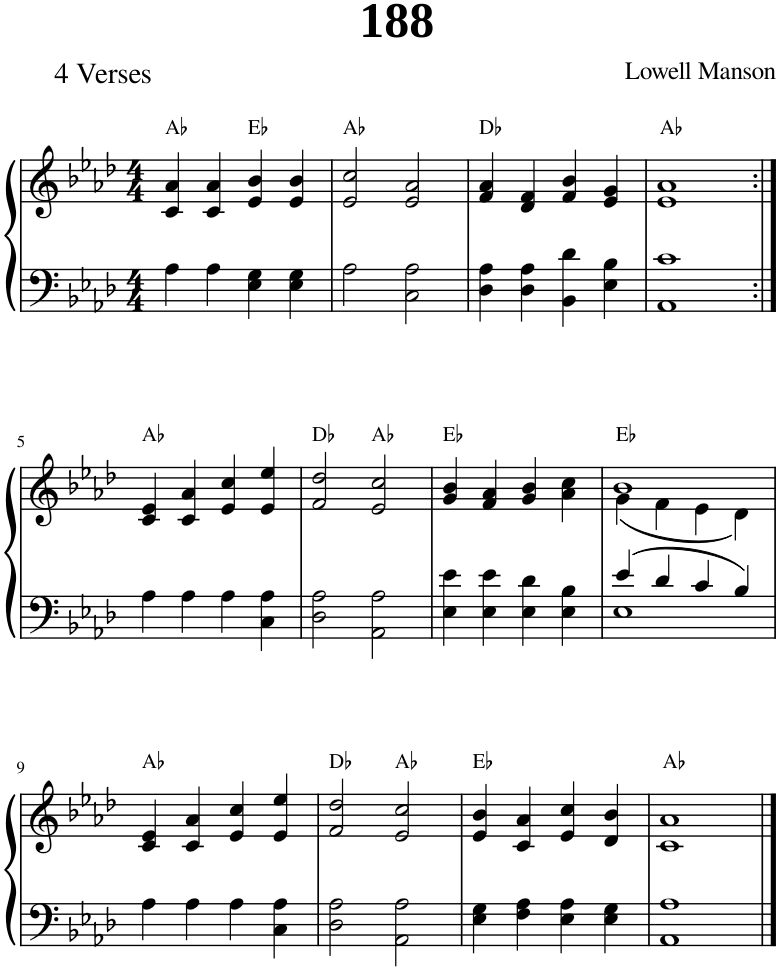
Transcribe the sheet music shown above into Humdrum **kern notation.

**kern	**kern	**harte
*part1	*part1	*part1
*staff2	*staff1	*
*I"Piano	*	*
*I'Pno.	*	*
*clefF4	*clefG2	*
*k[b-e-a-d-]	*k[b-e-a-d-]	*
*M4/4	*M4/4	*
=1	=1	=1
4A-\	4c/ 4a-/	Ab:maj
4A-\	4c/ 4a-/	.
4E-\ 4G\	4e-/ 4b-/	Eb:maj
4E-\ 4G\	4e-/ 4b-/	.
=2	=2	=2
2A-\	2e-/ 2cc/	Ab:maj
2C\ 2A-\	2e-/ 2a-/	.
=3	=3	=3
4D-\ 4A-\	4f/ 4a-/	Db:maj
4D-\ 4A-\	4d-/ 4f/	.
4BB-\ 4d-\	4f/ 4b-/	.
4E-\ 4B-\	4e-/ 4g/	.
=4	=4	=4
1AA- 1c	1e- 1a-	Ab:maj
!!LO:LB:g=z
=5:|!	=5:|!	=5:|!
4A-\	4c/ 4e-/	Ab:maj
4A-\	4c/ 4a-/	.
4A-\	4e-/ 4cc/	.
4C\ 4A-\	4e-/ 4ee-/	.
=6	=6	=6
2D-\ 2A-\	2f/ 2dd-/	Db:maj
2AA-\ 2A-\	2e-/ 2cc/	Ab:maj
=7	=7	=7
4E-\ 4e-\	4g/ 4b-/	Eb:maj
4E-\ 4e-\	4f/ 4a-/	.
4E-\ 4d-\	4g/ 4b-/	.
4E-\ 4B-\	4a-\ 4cc\	.
=8	=8	=8
*^	*^	*
4e-/	1E-	1b-	(4g\	Eb:maj
4d-/	.	.	4f\	.
4c/	.	.	4e-\	.
4B-/	.	.	4d-\)	.
*v	*v	*	*	*
*	*v	*v	*
!!LO:LB:g=z
=9	=9	=9
4A-\	4c/ 4e-/	Ab:maj
4A-\	4c/ 4a-/	.
4A-\	4e-/ 4cc/	.
4C\ 4A-\	4e-/ 4ee-/	.
=10	=10	=10
2D-\ 2A-\	2f/ 2dd-/	Db:maj
2AA-\ 2A-\	2e-/ 2cc/	Ab:maj
=11	=11	=11
4E-\ 4G\	4e-/ 4b-/	Eb:maj
4F\ 4A-\	4c/ 4a-/	.
4E-\ 4A-\	4e-/ 4cc/	.
4E-\ 4G\	4d-/ 4b-/	.
=12	=12	=12
1AA- 1A-	1c 1a-	Ab:maj
==	==	==
*-	*-	*-
